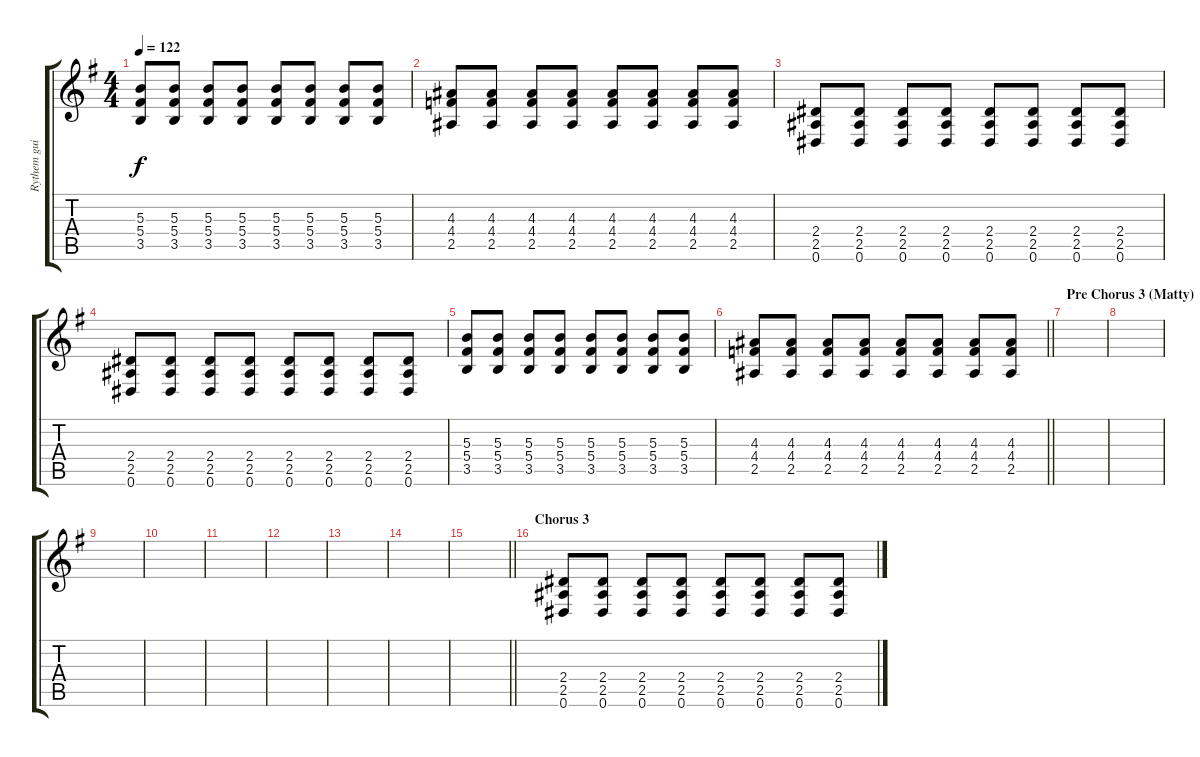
\track ("Rythem guitar Right" "Rythem gui") {instrument distortionguitar}
\staff {score tabs}
\tuning (Eb4 Bb3 Gb3 Db3 Ab2 Eb2) {hide}
\ts (4 4)
\tempo 122
\clef g2
\ks eminor
(5.3 5.4 3.5).8{dy f} (5.3 5.4 3.5).8 (5.3 5.4 3.5).8 (5.3 5.4 3.5).8 (5.3 5.4 3.5).8 (5.3 5.4 3.5).8 (5.3 5.4 3.5).8 (5.3 5.4 3.5).8 |
(4.3 4.4 2.5).8 (4.3 4.4 2.5).8 (4.3 4.4 2.5).8 (4.3 4.4 2.5).8 (4.3 4.4 2.5).8 (4.3 4.4 2.5).8 (4.3 4.4 2.5).8 (4.3 4.4 2.5).8 |
(2.4 2.5 0.6).8 (2.4 2.5 0.6).8 (2.4 2.5 0.6).8 (2.4 2.5 0.6).8 (2.4 2.5 0.6).8 (2.4 2.5 0.6).8 (2.4 2.5 0.6).8 (2.4 2.5 0.6).8 |
(2.4 2.5 0.6).8 (2.4 2.5 0.6).8 (2.4 2.5 0.6).8 (2.4 2.5 0.6).8 (2.4 2.5 0.6).8 (2.4 2.5 0.6).8 (2.4 2.5 0.6).8 (2.4 2.5 0.6).8 |
(5.3 5.4 3.5).8 (5.3 5.4 3.5).8 (5.3 5.4 3.5).8 (5.3 5.4 3.5).8 (5.3 5.4 3.5).8 (5.3 5.4 3.5).8 (5.3 5.4 3.5).8 (5.3 5.4 3.5).8 |
\barLineRight lightlight
(4.3 4.4 2.5).8 (4.3 4.4 2.5).8 (4.3 4.4 2.5).8 (4.3 4.4 2.5).8 (4.3 4.4 2.5).8 (4.3 4.4 2.5).8 (4.3 4.4 2.5).8 (4.3 4.4 2.5).8 |
\section ("" "Pre Chorus 3 (Matty)")
|
|
|
|
|
|
|
|
\barLineRight lightlight
|
\section ("" "Chorus 3")
(2.4 2.5 0.6).8 (2.4 2.5 0.6).8 (2.4 2.5 0.6).8 (2.4 2.5 0.6).8 (2.4 2.5 0.6).8 (2.4 2.5 0.6).8 (2.4 2.5 0.6).8 (2.4 2.5 0.6).8
